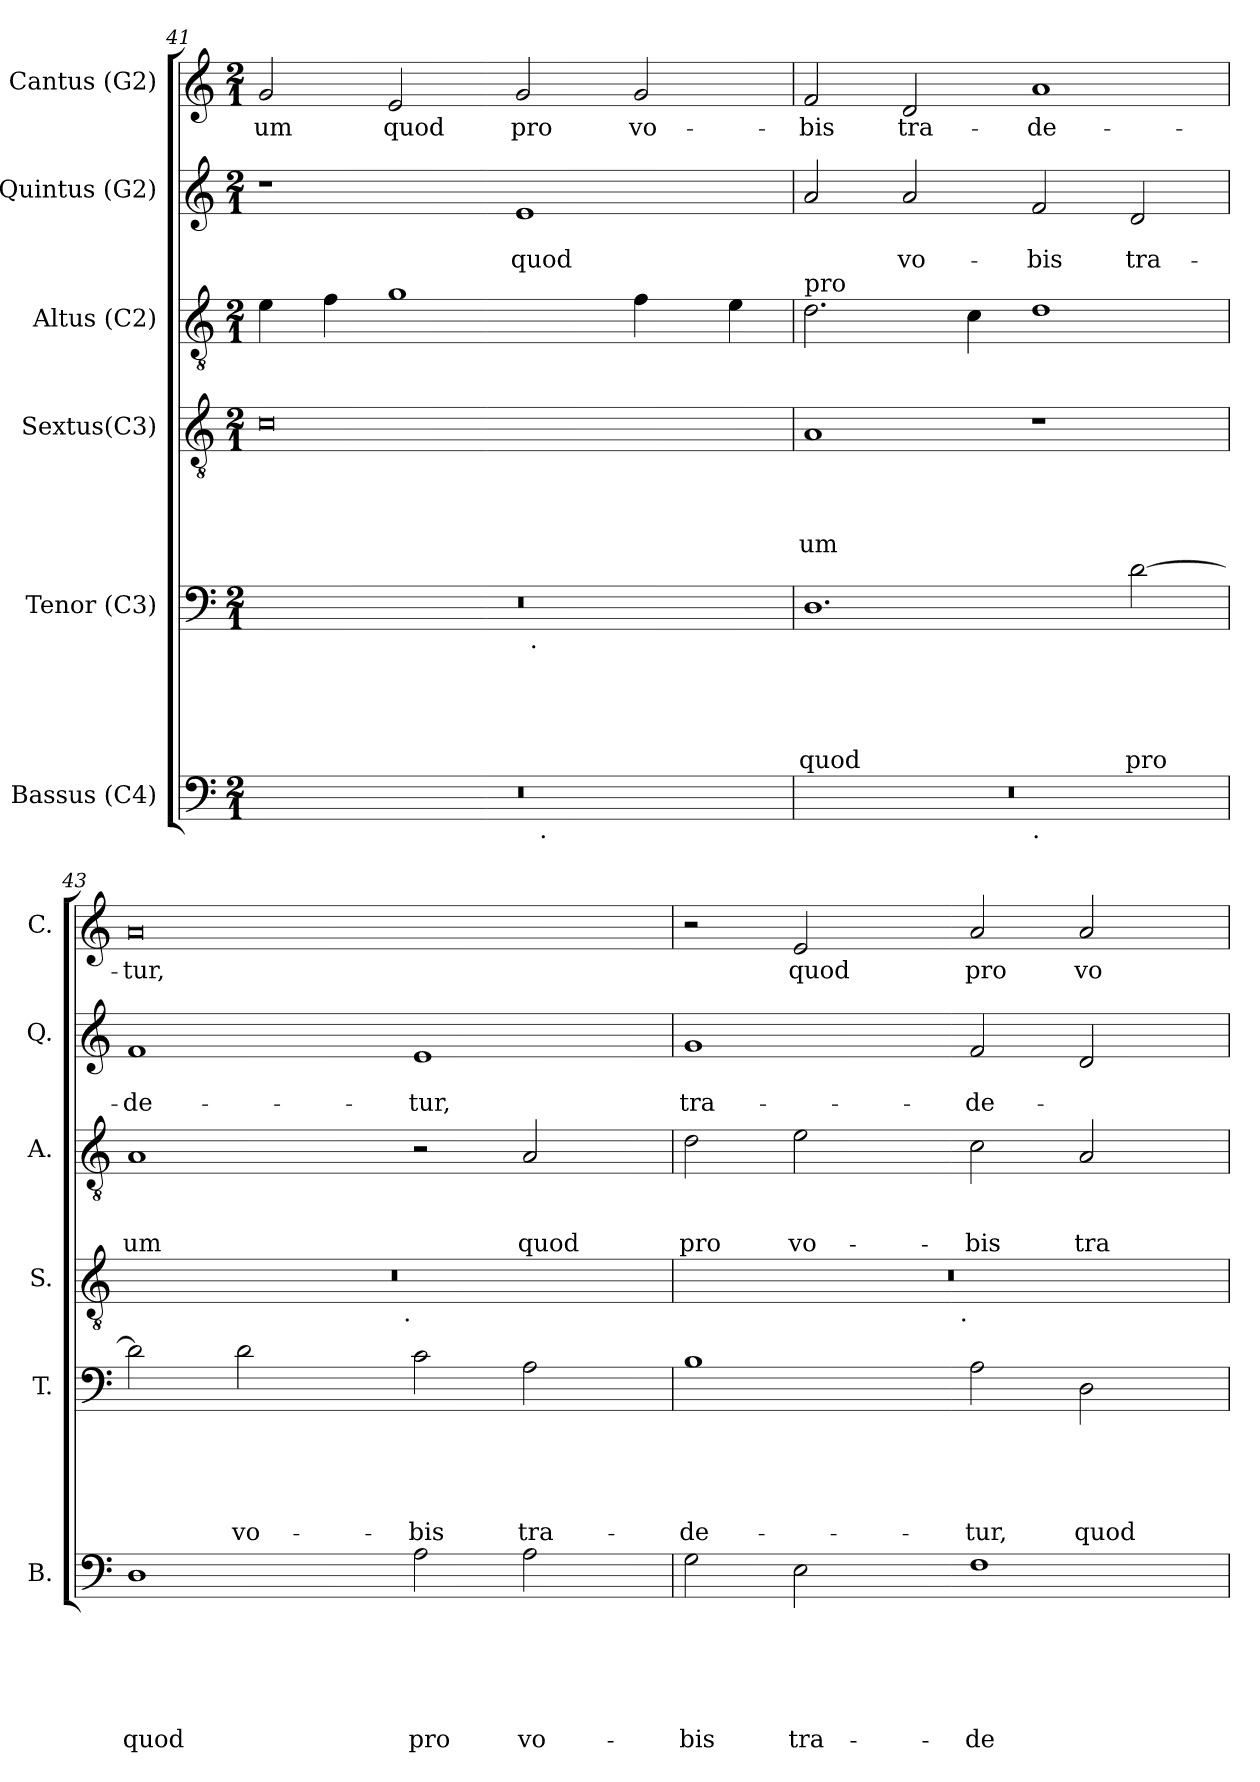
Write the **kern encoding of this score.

**kern	**text	**text	**text	**text	**text	**text	**kern	**text	**text	**text	**text	**text	**kern	**text	**text	**text	**text	**kern	**text	**text	**text	**kern	**text	**text	**kern	**text
*part6	*part6	*part6	*part6	*part6	*part6	*part6	*part5	*part5	*part5	*part5	*part5	*part5	*part4	*part4	*part4	*part4	*part4	*part3	*part3	*part3	*part3	*part2	*part2	*part2	*part1	*part1
*staff6	*staff6	*staff6	*staff6	*staff6	*staff6	*staff6	*staff5	*staff5	*staff5	*staff5	*staff5	*staff5	*staff4	*staff4	*staff4	*staff4	*staff4	*staff3	*staff3	*staff3	*staff3	*staff2	*staff2	*staff2	*staff1	*staff1
*I"Bassus (C4)	*	*	*	*	*	*	*I"Tenor (C3)	*	*	*	*	*	*I"Sextus(C3)	*	*	*	*	*I"Altus (C2)	*	*	*	*I"Quintus (G2)	*	*	*I"Cantus (G2)	*
*I'B.	*	*	*	*	*	*	*I'T.	*	*	*	*	*	*I'S.	*	*	*	*	*I'A.	*	*	*	*I'Q.	*	*	*I'C.	*
!!LO:LB:g=z
*clefF4	*	*	*	*	*	*	*clefF4	*	*	*	*	*	*clefGv2	*	*	*	*	*clefGv2	*	*	*	*clefG2	*	*	*clefG2	*
*k[]	*	*	*	*	*	*	*k[]	*	*	*	*	*	*k[]	*	*	*	*	*k[]	*	*	*	*k[]	*	*	*k[]	*
*C:	*	*	*	*	*	*	*C:	*	*	*	*	*	*C:	*	*	*	*	*C:	*	*	*	*C:	*	*	*C:	*
*M2/1	*	*	*	*	*	*	*M2/1	*	*	*	*	*	*M2/1	*	*	*	*	*M2/1	*	*	*	*M2/1	*	*	*M2/1	*
=41	=41	=41	=41	=41	=41	=41	=41	=41	=41	=41	=41	=41	=41	=41	=41	=41	=41	=41	=41	=41	=41	=41	=41	=41	=41	=41
!	!	!	!	!	!	!	!	!	!	!	!	!	!	!	!	!	!	!	!	!	!	!	!	!	!	!LO:LY:b
*^	*	*	*	*	*	*	*^	*	*	*	*	*	*	*	*	*	*	*	*	*	*	*	*	*	*	*
0r	1ryy	.	.	.	.	.	.	0r	3%2ryy	.	.	.	.	.	0c	.	.	.	.	4e\	.	.	.	1r	.	.	2g/	-um
.	.	.	.	.	.	.	.	.	.	.	.	.	.	.	.	.	.	.	.	4f\	.	.	.	.	.	.	.	.
!	!	!	!	!	!	!	!	!	!	!	!	!	!	!	!	!	!	!	!	!	!	!	!	!	!	!	!	!LO:LY:b
.	.	.	.	.	.	.	.	.	.	.	.	.	.	.	.	.	.	.	.	1g	.	.	.	.	.	.	2e/	quod
.	.	.	.	.	.	.	.	.	3ryy	.	.	.	.	.	.	.	.	.	.	.	.	.	.	.	.	.	.	.
!	!	!	!	!	!	!	!	!	!	!	!	!	!	!	!	!	!	!	!	!	!	!	!	!	!	!LO:LY:b	!	!LO:LY:b
.	32ryy	.	.	.	.	.	.	.	48ryy	.	.	.	.	.	.	.	.	.	.	.	.	.	.	1e	.	quod	2g/	pro
!	!	!	!	!	!	!	!	!	!LO:TX:b:t=.	!	!	!	!	!	!	!	!	!	!	!	!	!	!	!	!	!	!	!
.	.	.	.	.	.	.	.	.	3%2ryy	.	.	.	.	.	.	.	.	.	.	.	.	.	.	.	.	.	.	.
!	!LO:TX:b:t=.	!	!	!	!	!	!	!	!	!	!	!	!	!	!	!	!	!	!	!	!	!	!	!	!	!	!	!
.	2ryy	.	.	.	.	.	.	.	.	.	.	.	.	.	.	.	.	.	.	.	.	.	.	.	.	.	.	.
!	!	!	!	!	!	!	!	!	!	!	!	!	!	!	!	!	!	!	!	!	!	!	!	!	!	!	!	!LO:LY:b
.	.	.	.	.	.	.	.	.	.	.	.	.	.	.	.	.	.	.	.	4f\	.	.	.	.	.	.	2g/	vo-
.	4...ryy	.	.	.	.	.	.	.	.	.	.	.	.	.	.	.	.	.	.	.	.	.	.	.	.	.	.	.
.	.	.	.	.	.	.	.	.	6...ryy	.	.	.	.	.	.	.	.	.	.	.	.	.	.	.	.	.	.	.
.	.	.	.	.	.	.	.	.	.	.	.	.	.	.	.	.	.	.	.	4e\	.	.	.	.	.	.	.	.
=42	=42	=42	=42	=42	=42	=42	=42	=42	=42	=42	=42	=42	=42	=42	=42	=42	=42	=42	=42	=42	=42	=42	=42	=42	=42	=42	=42	=42
!	!	!	!	!	!	!	!	!	!	!	!	!	!	!	!	!	!	!	!	!LO:TX:a:t=pro	!	!	!	!	!	!	!	!
!	!	!	!	!	!	!	!	!	!	!	!	!	!	!LO:LY:b	!	!	!	!	!LO:LY:b	!	!	!	!	!	!	!	!	!LO:LY:b
*	*	*	*	*	*	*	*	*v	*v	*	*	*	*	*	*	*	*	*	*	*	*	*	*	*	*	*	*	*
0r	1ryy	.	.	.	.	.	.	1.D	.	.	.	.	quod	1A	.	.	.	um	2.d\	.	.	.	2a/	.	.	2f/	-bis
!	!	!	!	!	!	!	!	!	!	!	!	!	!	!	!	!	!	!	!	!	!	!	!	!	!LO:LY:b	!	!LO:LY:b
.	.	.	.	.	.	.	.	.	.	.	.	.	.	.	.	.	.	.	.	.	.	.	2a/	.	vo-	2d/	tra-
.	.	.	.	.	.	.	.	.	.	.	.	.	.	.	.	.	.	.	4c\	.	.	.	.	.	.	.	.
!	!LO:TX:b:t=.	!	!	!	!	!	!	!	!	!	!	!	!	!	!	!	!	!	!	!	!	!	!	!	!	!	!
!	!	!	!	!	!	!	!	!	!	!	!	!	!	!	!	!	!	!	!	!	!	!	!	!	!LO:LY:b	!	!LO:LY:b
.	1ryy	.	.	.	.	.	.	.	.	.	.	.	.	1r	.	.	.	.	1d	.	.	.	2f/	.	-bis	1a	-de-
!	!	!	!	!	!	!	!	!	!	!	!	!	!LO:LY:b	!	!	!	!	!	!	!	!	!	!	!	!LO:LY:b	!	!
.	.	.	.	.	.	.	.	[>2d\	.	.	.	.	pro	.	.	.	.	.	.	.	.	.	2d/	.	tra-	.	.
=43	=43	=43	=43	=43	=43	=43	=43	=43	=43	=43	=43	=43	=43	=43	=43	=43	=43	=43	=43	=43	=43	=43	=43	=43	=43	=43	=43
!	!	!	!	!	!	!	!LO:LY:b	!	!	!	!	!	!	!	!	!	!	!	!	!	!	!LO:LY:b	!	!	!LO:LY:b	!	!LO:LY:b
*v	*v	*	*	*	*	*	*	*	*	*	*	*	*	*^	*	*	*	*	*	*	*	*	*	*	*	*	*
1D	.	.	.	.	.	quod	2d\]	.	.	.	.	.	0r	3%2ryy	.	.	.	.	1A	.	.	-um	1f	.	-de-	0a	-tur,
!	!	!	!	!	!	!	!	!	!	!	!	!LO:LY:b	!	!	!	!	!	!	!	!	!	!	!	!	!	!	!
.	.	.	.	.	.	.	2d\	.	.	.	.	vo-	.	.	.	.	.	.	.	.	.	.	.	.	.	.	.
.	.	.	.	.	.	.	.	.	.	.	.	.	.	6ryy	.	.	.	.	.	.	.	.	.	.	.	.	.
.	.	.	.	.	.	.	.	.	.	.	.	.	.	12...ryy	.	.	.	.	.	.	.	.	.	.	.	.	.
!	!	!	!	!	!	!	!	!	!	!	!	!	!	!LO:TX:b:t=.	!	!	!	!	!	!	!	!	!	!	!	!	!
.	.	.	.	.	.	.	.	.	.	.	.	.	.	3%2ryy	.	.	.	.	.	.	.	.	.	.	.	.	.
!	!	!	!	!	!	!LO:LY:b	!	!	!	!	!	!LO:LY:b	!	!	!	!	!	!	!	!	!	!	!	!	!LO:LY:b	!	!
2A\	.	.	.	.	.	pro	2c\	.	.	.	.	-bis	.	.	.	.	.	.	2r	.	.	.	1e	.	-tur,	.	.
!	!	!	!	!	!	!LO:LY:b	!	!	!	!	!	!LO:LY:b	!	!	!	!	!	!	!	!	!	!LO:LY:b	!	!	!	!	!
2A\	.	.	.	.	.	vo-	2A\	.	.	.	.	tra-	.	.	.	.	.	.	2A/	.	.	quod	.	.	.	.	.
.	.	.	.	.	.	.	.	.	.	.	.	.	.	3ryy	.	.	.	.	.	.	.	.	.	.	.	.	.
.	.	.	.	.	.	.	.	.	.	.	.	.	.	96ryy	.	.	.	.	.	.	.	.	.	.	.	.	.
=44	=44	=44	=44	=44	=44	=44	=44	=44	=44	=44	=44	=44	=44	=44	=44	=44	=44	=44	=44	=44	=44	=44	=44	=44	=44	=44	=44
!	!	!	!	!	!	!LO:LY:b	!	!	!	!	!	!LO:LY:b	!	!	!	!	!	!	!	!	!	!LO:LY:b	!	!	!LO:LY:b	!	!
2G\	.	.	.	.	.	-bis	1B	.	.	.	.	-de-	0r	3%2ryy	.	.	.	.	2d\	.	.	pro	1g	.	tra-	2r	.
!	!	!	!	!	!	!LO:LY:b	!	!	!	!	!	!	!	!	!	!	!	!	!	!	!	!LO:LY:b	!	!	!	!	!LO:LY:b
2E\	.	.	.	.	.	tra-	.	.	.	.	.	.	.	.	.	.	.	.	2e\	.	.	vo-	.	.	.	2e/	quod
.	.	.	.	.	.	.	.	.	.	.	.	.	.	6ryy	.	.	.	.	.	.	.	.	.	.	.	.	.
.	.	.	.	.	.	.	.	.	.	.	.	.	.	12...ryy	.	.	.	.	.	.	.	.	.	.	.	.	.
!	!	!	!	!	!	!	!	!	!	!	!	!	!	!LO:TX:b:t=.	!	!	!	!	!	!	!	!	!	!	!	!	!
.	.	.	.	.	.	.	.	.	.	.	.	.	.	3%2ryy	.	.	.	.	.	.	.	.	.	.	.	.	.
!	!	!	!	!	!	!LO:LY:b	!	!	!	!	!	!LO:LY:b	!	!	!	!	!	!	!	!	!	!LO:LY:b	!	!	!LO:LY:b	!	!LO:LY:b
1F	.	.	.	.	.	-de-	2A\	.	.	.	.	-tur,	.	.	.	.	.	.	2c\	.	.	-bis	2f/	.	-de-	2a/	pro
!	!	!	!	!	!	!	!	!	!	!	!	!LO:LY:b	!	!	!	!	!	!	!	!	!	!LO:LY:b	!	!	!	!	!LO:LY:b
.	.	.	.	.	.	.	2D\	.	.	.	.	quod	.	.	.	.	.	.	2A/	.	.	tra-	2d/	.	.	2a/	vo-
.	.	.	.	.	.	.	.	.	.	.	.	.	.	3ryy	.	.	.	.	.	.	.	.	.	.	.	.	.
.	.	.	.	.	.	.	.	.	.	.	.	.	.	96ryy	.	.	.	.	.	.	.	.	.	.	.	.	.
*	*	*	*	*	*	*	*	*	*	*	*	*	*v	*v	*	*	*	*	*	*	*	*	*	*	*	*	*
=	=	=	=	=	=	=	=	=	=	=	=	=	=	=	=	=	=	=	=	=	=	=	=	=	=	=
*-	*-	*-	*-	*-	*-	*-	*-	*-	*-	*-	*-	*-	*-	*-	*-	*-	*-	*-	*-	*-	*-	*-	*-	*-	*-	*-
